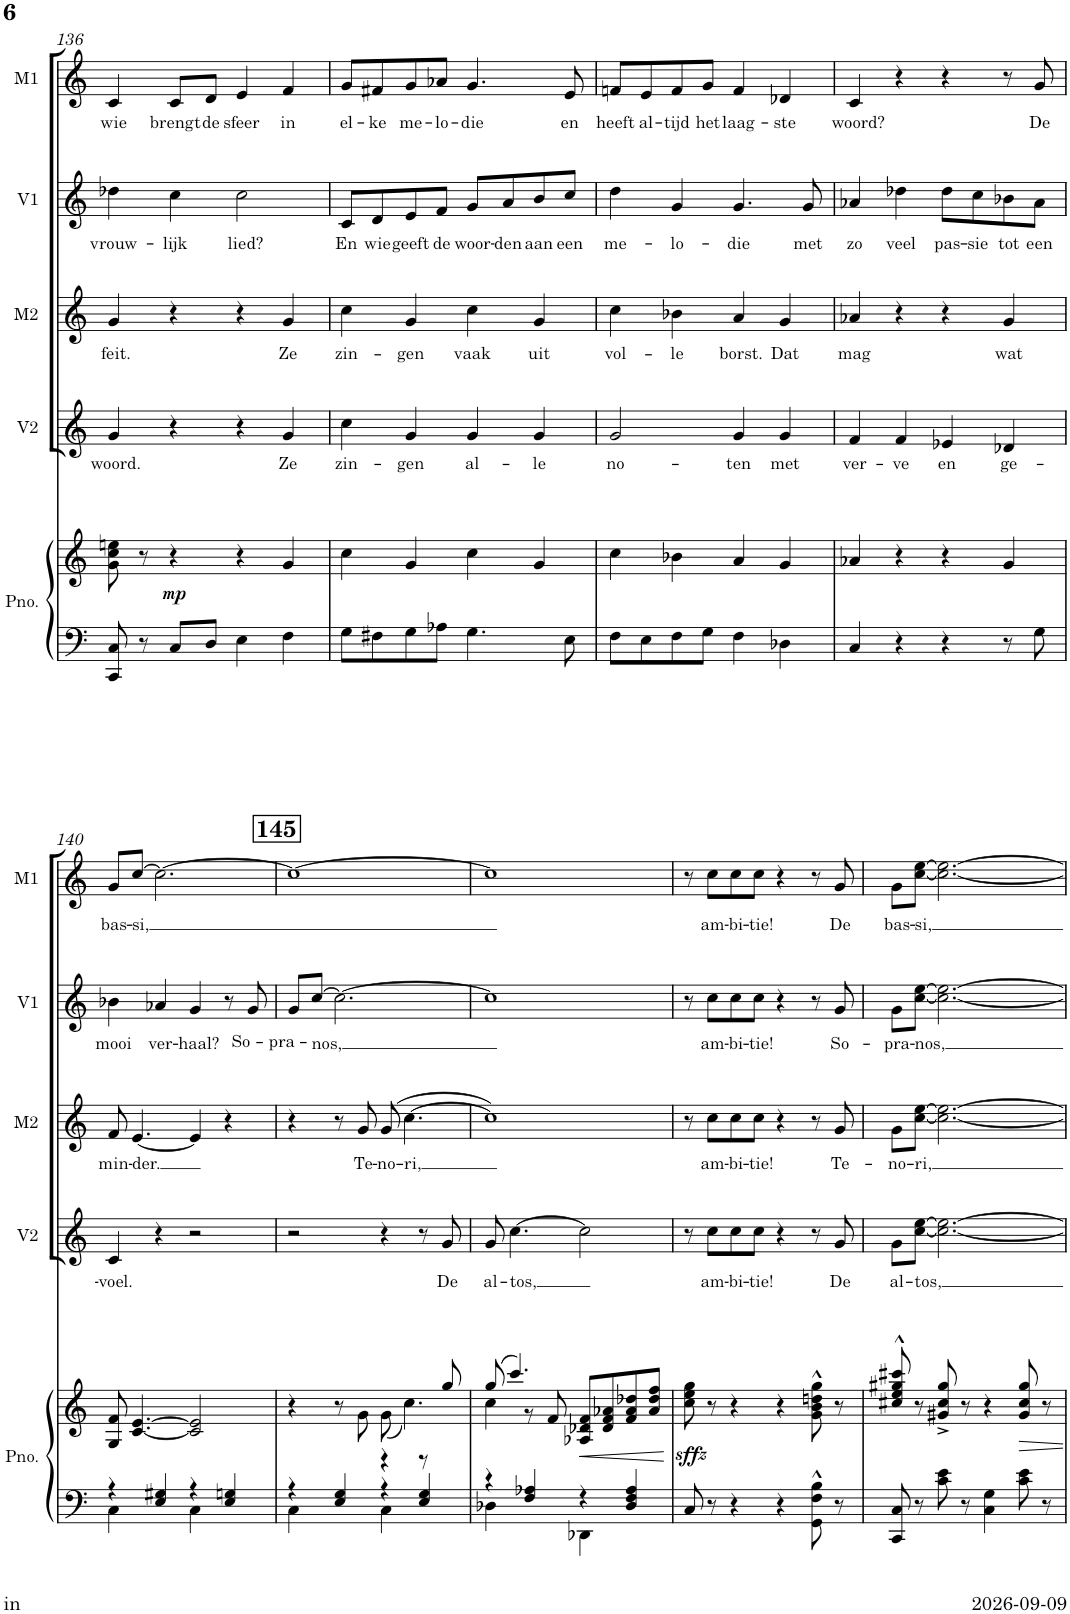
**kern	**kern	**dynam	**kern	**text	**kern	**text	**kern	**text	**kern	**text
*part5	*part5	*part5	*part4	*part4	*part3	*part3	*part2	*part2	*part1	*part1
*staff6	*staff5	*staff5/6	*staff4	*staff4	*staff3	*staff3	*staff2	*staff2	*staff1	*staff1
*I"Piano	*	*	*I"Vrouwen 2	*	*I"Mannen 2	*	*I"Vrouwen 1	*	*I"Mannen 1	*
*I'Pno.	*	*	*I'V2	*	*I'M2	*	*I'V1	*	*I'M1	*
!!LO:PB:g=z
*clefF4	*clefG2	*	*clefG2	*	*clefG2	*	*clefG2	*	*clefG2	*
*	*	*	*Trd5c9	*	*Trd5c9	*	*Trd5c9	*	*Trd5c9	*
*k[]	*k[]	*	*k[]	*	*k[]	*	*k[]	*	*k[]	*
*M4/4	*M4/4	*	*M4/4	*	*M4/4	*	*M4/4	*	*M4/4	*
*met(c)	*met(c)	*	*met(c)	*	*met(c)	*	*met(c)	*	*met(c)	*
=136	=136	=136	=136	=136	=136	=136	=136	=136	=136	=136
!	!	!	!	!LO:LY:b	!	!LO:LY:b	!	!LO:LY:b	!	!LO:LY:b
8CC/ 8C/	8g\ 8cc\ 8een\	.	4g/	woord.	4g/	feit.	4dd-X\	vrouw-	4c/	wie
8r	8r	.	.	.	.	.	.	.	.	.
!	!	!LO:DY:a=2	!	!	!	!	!	!LO:LY:b	!	!LO:LY:b
8C/L	4r	mp	4r	.	4r	.	4cc\	-lijk	8c/L	brengt
!	!	!	!	!	!	!	!	!	!	!LO:LY:b
8D/J	.	.	.	.	.	.	.	.	8d/J	de
!	!	!	!	!	!	!	!	!LO:LY:b	!	!LO:LY:b
4E\	4r	.	4r	.	4r	.	2cc\	lied?	4e/	sfeer
!	!	!	!	!LO:LY:b	!	!LO:LY:b	!	!	!	!LO:LY:b
4F\	4g/	.	4g/	Ze	4g/	Ze	.	.	4f/	in
=137	=137	=137	=137	=137	=137	=137	=137	=137	=137	=137
!	!	!	!	!LO:LY:b	!	!LO:LY:b	!	!LO:LY:b	!	!LO:LY:b
8G\L	4cc\	.	4cc\	zin-	4cc\	zin-	8c/L	En	8g/L	el-
!	!	!	!	!	!	!	!	!LO:LY:b	!	!LO:LY:b
8F#X\	.	.	.	.	.	.	8d/	wie	8f#X/	-ke
!	!	!	!	!LO:LY:b	!	!LO:LY:b	!	!LO:LY:b	!	!LO:LY:b
8G\	4g/	.	4g/	-gen	4g/	-gen	8e/	geeft	8g/	me-
!	!	!	!	!	!	!	!	!LO:LY:b	!	!LO:LY:b
8A-X\J	.	.	.	.	.	.	8f/J	de	8a-X/J	-lo-
!	!	!	!	!LO:LY:b	!	!LO:LY:b	!	!LO:LY:b	!	!LO:LY:b
4.G\	4cc\	.	4g/	al-	4cc\	vaak	8g/L	woor-	4.g/	-die
!	!	!	!	!	!	!	!	!LO:LY:b	!	!
.	.	.	.	.	.	.	8a/	-den	.	.
!	!	!	!	!LO:LY:b	!	!LO:LY:b	!	!LO:LY:b	!	!
.	4g/	.	4g/	-le	4g/	uit	8b/	aan	.	.
!	!	!	!	!	!	!	!	!LO:LY:b	!	!LO:LY:b
8E\	.	.	.	.	.	.	8cc/J	een	8e/	en
=138	=138	=138	=138	=138	=138	=138	=138	=138	=138	=138
!	!	!	!	!LO:LY:b	!	!LO:LY:b	!	!LO:LY:b	!	!LO:LY:b
8F\L	4cc\	.	2g/	no-	4cc\	vol-	4dd\	me-	8fn/L	heeft
!	!	!	!	!	!	!	!	!	!	!LO:LY:b
8E\	.	.	.	.	.	.	.	.	8e/	al-
!	!	!	!	!	!	!LO:LY:b	!	!LO:LY:b	!	!LO:LY:b
8F\	4b-X\	.	.	.	4b-X\	-le	4g/	-lo-	8f/	-tijd
!	!	!	!	!	!	!	!	!	!	!LO:LY:b
8G\J	.	.	.	.	.	.	.	.	8g/J	het
!	!	!	!	!LO:LY:b	!	!LO:LY:b	!	!LO:LY:b	!	!LO:LY:b
4F\	4a/	.	4g/	-ten	4a/	borst.	4.g/	-die	4f/	laag-
!	!	!	!	!LO:LY:b	!	!LO:LY:b	!	!	!	!LO:LY:b
4D-X\	4g/	.	4g/	met	4g/	Dat	.	.	4d-X/	-ste
!	!	!	!	!	!	!	!	!LO:LY:b	!	!
.	.	.	.	.	.	.	8g/	met	.	.
=139	=139	=139	=139	=139	=139	=139	=139	=139	=139	=139
!	!	!	!	!LO:LY:b	!	!LO:LY:b	!	!LO:LY:b	!	!LO:LY:b
4C/	4a-X/	.	4f/	ver-	4a-X/	mag	4a-X/	zo	4c/	woord?
!	!	!	!	!LO:LY:b	!	!	!	!LO:LY:b	!	!
4r	4r	.	4f/	-ve	4r	.	4dd-X\	veel	4r	.
!	!	!	!	!LO:LY:b	!	!	!	!LO:LY:b	!	!
4r	4r	.	4e-X/	en	4r	.	8dd-\L	pas-	4r	.
!	!	!	!	!	!	!	!	!LO:LY:b	!	!
.	.	.	.	.	.	.	8cc\	-sie	.	.
!	!	!	!	!LO:LY:b	!	!LO:LY:b	!	!LO:LY:b	!	!
8r	4g/	.	4d-X/	ge-	4g/	wat	8b-X\	tot	8r	.
!	!	!	!	!	!	!	!	!LO:LY:b	!	!LO:LY:b
8G\	.	.	.	.	.	.	8a-\J	een	8g/	De
!!LO:LB:g=z
=140	=140	=140	=140	=140	=140	=140	=140	=140	=140	=140
*^	*	*	*	*	*	*	*	*	*	*
!	!	!	!	!	!LO:LY:b	!	!LO:LY:b	!	!LO:LY:b	!	!LO:LY:b
4r	4C\	8G/ 8f/	.	4c/	-voel.	8f/	min-	4b-X\	mooi	8g/L	bas-
!	!	!	!	!	!	!	!LO:LY:b	!	!	!	!LO:LY:b
.	.	[4.c/ [4.e/	.	.	.	[4.e/	-der.	.	.	[>8cc/J	-si,
!	!	!	!	!	!	!	!	!	!LO:LY:b	!	!
4E/ 4G#X/	4ryy	.	.	4r	.	.	.	4a-X/	ver-	2.cc\_	.
!	!	!	!	!	!	!	!	!	!LO:LY:b	!	!
4r	4C\	2c/] 2e/]	.	2r	.	4e/]	.	4g/	-haal?	.	.
4E/ 4Gn/	4ryy	.	.	.	.	4r	.	8r	.	.	.
!	!	!	!	!	!	!	!	!	!LO:LY:b	!	!
.	.	.	.	.	.	.	.	8g/	So-	.	.
!!LO:REH:place=s1:a:B:cj:fs=14:t=145
=141	=141	=141	=141	=141	=141	=141	=141	=141	=141	=141	=141
*	*	*^	*	*	*	*	*	*	*	*	*
!	!	!	!	!	!	!	!	!	!	!LO:LY:b	!	!
4r	4C\	4r	2ryy	.	2r	.	4r	.	8g/L	-pra-	1cc_	.
!	!	!	!	!	!	!	!	!	!	!LO:LY:b	!	!
.	.	.	.	.	.	.	.	.	[>8cc/J	-nos,	.	.
4E/ 4G/	4ryy	8r	.	.	.	.	8r	.	2.cc\_	.	.	.
!	!	!	!	!	!	!	!	!LO:LY:b	!	!	!	!
.	.	8g\	.	.	.	.	8g/	Te-	.	.	.	.
!	!	!	!	!	!	!	!	!LO:LY:b	!	!	!	!
4r	4C\	(<8g\	4r	.	4r	.	(>8g/	-no-	.	.	.	.
!	!	!	!	!	!	!	!	!LO:LY:b	!	!	!	!
.	.	4.cc\)	.	.	.	.	[4.cc\	-ri,	.	.	.	.
4E/ 4G/	4ryy	.	8r	.	8r	.	.	.	.	.	.	.
!	!	!	!	!	!	!LO:LY:b	!	!	!	!	!	!
.	.	.	8gg/	.	8g/	De	.	.	.	.	.	.
=142	=142	=142	=142	=142	=142	=142	=142	=142	=142	=142	=142	=142
!	!	!	!	!	!	!LO:LY:b	!	!	!	!	!	!
4r	4D-X\	(>8gg/	4cc\	.	8g/	al-	1cc])	.	1cc]	.	1cc]	.
!	!	!	!	!	!	!LO:LY:b	!	!	!	!	!	!
.	.	4.ccc/)	.	.	[4.cc\	-tos,	.	.	.	.	.	.
4F/ 4A-X/	4ryy	.	8r	.	.	.	.	.	.	.	.	.
.	.	.	8f/	.	.	.	.	.	.	.	.	.
4r	4DD-X\	2ryy	8A-X/ 8d-X/ 8f/L	.	2cc\]	.	.	.	.	.	.	.
.	.	.	8d-/ 8f/ 8a-X/	.	.	.	.	.	.	.	.	.
4D-/ 4F/ 4A-/	4ryy	.	8f/ 8a-/ 8dd-X/	.	.	.	.	.	.	.	.	.
.	.	.	8a-/ 8dd-/ 8ff/J	.	.	.	.	.	.	.	.	.
*v	*v	*	*	*	*	*	*	*	*	*	*	*
=143	=143	=143	=143	=143	=143	=143	=143	=143	=143	=143	=143
!	!	!	!LO:DY:b	!	!	!	!	!	!	!	!
*	*v	*v	*	*	*	*	*	*	*	*	*
8C/	8cc\ 8ee\ 8gg\	sffz	8r	.	8r	.	8r	.	8r	.
!	!	!	!	!LO:LY:b	!	!LO:LY:b	!	!LO:LY:b	!	!LO:LY:b
8r	8r	.	8cc\L	am-	8cc\L	am-	8cc\L	am-	8cc\L	am-
!	!	!	!	!LO:LY:b	!	!LO:LY:b	!	!LO:LY:b	!	!LO:LY:b
4r	4r	.	8cc\	-bi-	8cc\	-bi-	8cc\	-bi-	8cc\	-bi-
!	!	!	!	!LO:LY:b	!	!LO:LY:b	!	!LO:LY:b	!	!LO:LY:b
.	.	.	8cc\J	-tie!	8cc\J	-tie!	8cc\J	-tie!	8cc\J	-tie!
4r	4r	.	4r	.	4r	.	4r	.	4r	.
8GG\^^ 8F\^^ 8B\^^	8g\^^ 8b\^^ 8ddn\^^ 8gg\^^	.	8r	.	8r	.	8r	.	8r	.
!	!	!	!	!LO:LY:b	!	!LO:LY:b	!	!LO:LY:b	!	!LO:LY:b
8r	8r	.	8g/	De	8g/	Te-	8g/	So-	8g/	De
=144	=144	=144	=144	=144	=144	=144	=144	=144	=144	=144
!	!	!	!	!LO:LY:b	!	!LO:LY:b	!	!LO:LY:b	!	!LO:LY:b
8CC/ 8C/	8cc#X/^^ 8ee/^^ 8gg#X/^^ 8ccc#X/^^	.	8g\L	al-	8g\L	-no-	8g\L	-pra-	8g\L	bas-
!	!	!	!	!LO:LY:b	!	!LO:LY:b	!	!LO:LY:b	!	!LO:LY:b
8r	8r	.	[<8cc\ [>8ee\J	-tos,	[<8cc\ [>8ee\J	-ri,	[<8cc\ [>8ee\J	-nos,	[<8cc\ [>8ee\J	-si,
8c\ 8e\	8g#X/^ 8cc#/^ 8gg#/^	.	2.cc\_ 2.ee\_	.	2.cc\_ 2.ee\_	.	2.cc\_ 2.ee\_	.	2.cc\_ 2.ee\_	.
8r	8r	.	.	.	.	.	.	.	.	.
4C\ 4G\	4r	.	.	.	.	.	.	.	.	.
8c\ 8e\	8g#/ 8cc#/ 8gg#/	.	.	.	.	.	.	.	.	.
8r	8r	.	.	.	.	.	.	.	.	.
=	=	=	=	=	=	=	=	=	=	=
*-	*-	*-	*-	*-	*-	*-	*-	*-	*-	*-
